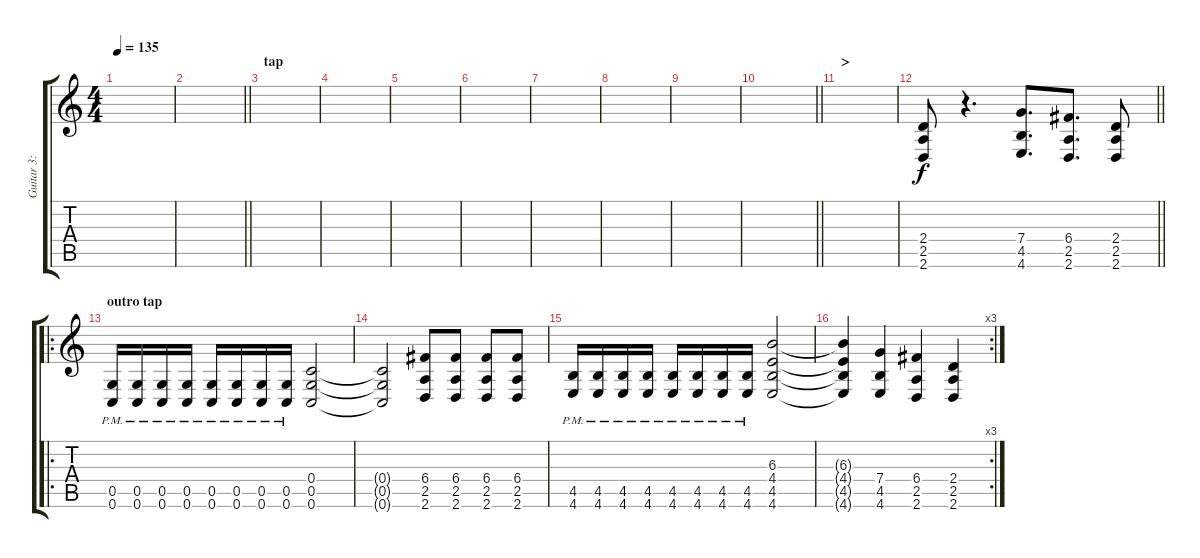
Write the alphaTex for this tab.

\track ("Guitar 3: Additional" "Guitar 3: ") {instrument distortionguitar}
\staff {score tabs}
\tuning (D4 A3 F3 C3 G2 C2) {hide}
\ts (4 4)
\tempo 135
\clef g2
\ks c
|
\barLineRight lightlight
|
\section ("" "tap")
|
|
|
|
|
|
|
\barLineRight lightlight
|
\section ("" ">")
|
\barLineRight lightlight
(2.4 2.5 2.6).8{volume 16 balance 8} r.4{d} (7.4 4.5 4.6).8{d} (6.4 2.5 2.6).8{d} (2.4 2.5 2.6).8 |
\ro
\section ("" "outro tap")
(0.5{pm} 0.6).16 (0.5{pm} 0.6).16 (0.5{pm} 0.6).16 (0.5{pm} 0.6).16 (0.5{pm} 0.6).16 (0.5{pm} 0.6).16 (0.5{pm} 0.6).16 (0.5{pm} 0.6).16 (0.4 0.5 0.6).2 |
(0.4{t} 0.5{t} 0.6{t}).2 (6.4 2.5 2.6).8 (6.4 2.5 2.6).8 (6.4 2.5 2.6).8 (6.4 2.5 2.6).8 |
(4.5{pm} 4.6).16 (4.5{pm} 4.6).16 (4.5{pm} 4.6).16 (4.5{pm} 4.6).16 (4.5{pm} 4.6).16 (4.5{pm} 4.6).16 (4.5{pm} 4.6).16 (4.5{pm} 4.6).16 (6.3 4.4 4.5 4.6).2 |
\rc 3
(6.3{t} 4.4{t} 4.5{t} 4.6{t}).4 (7.4 4.5 4.6).4 (6.4 2.5 2.6).4 (2.4 2.5 2.6).4
